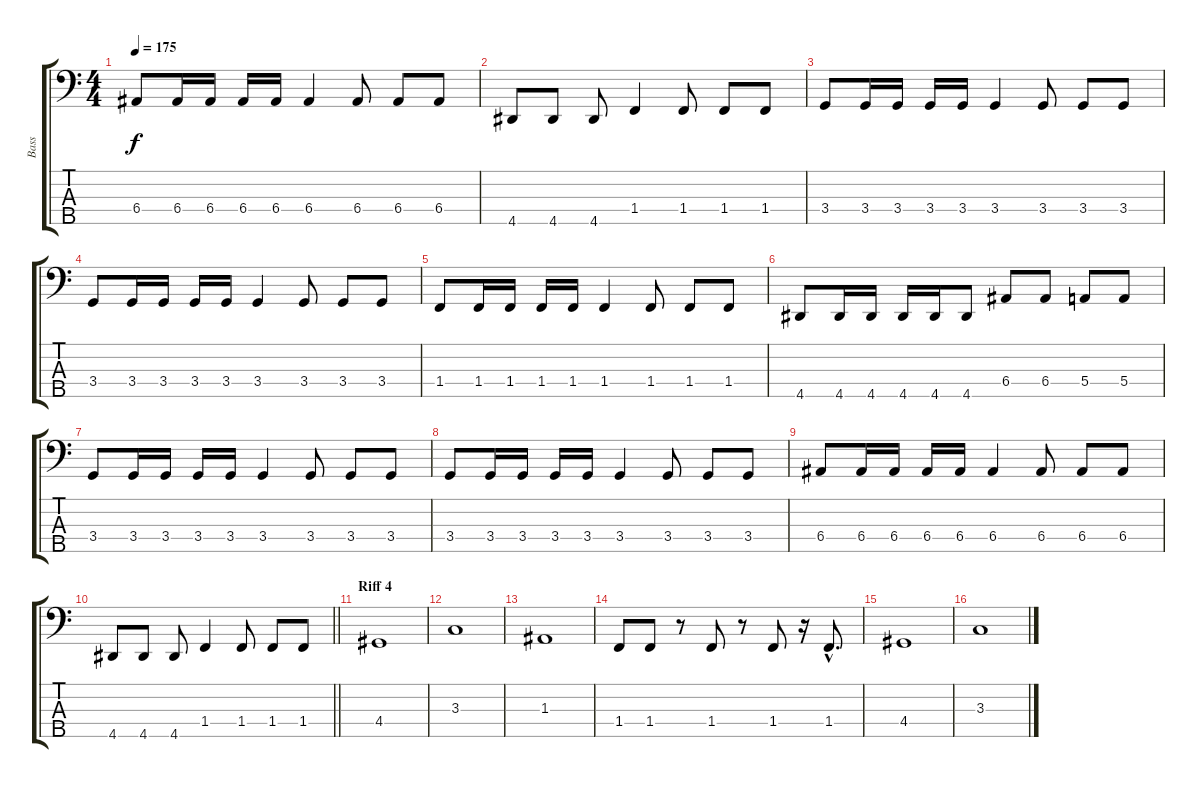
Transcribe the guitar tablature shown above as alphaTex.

\track ("Bass" "Bass") {instrument electricbasspick}
\staff {score tabs}
\tuning (G2 D2 A1 E1 B0) {hide}
\ts (4 4)
\tempo 175
\clef f4
\ks c
6.4.8{dy f} 6.4.16 6.4.16 6.4.16 6.4.16 6.4.4 6.4.8 6.4.8 6.4.8 |
4.5.8 4.5.8 4.5.8 1.4.4 1.4.8 1.4.8 1.4.8 |
3.4.8 3.4.16 3.4.16 3.4.16 3.4.16 3.4.4 3.4.8 3.4.8 3.4.8 |
3.4.8 3.4.16 3.4.16 3.4.16 3.4.16 3.4.4 3.4.8 3.4.8 3.4.8 |
1.4.8 1.4.16 1.4.16 1.4.16 1.4.16 1.4.4 1.4.8 1.4.8 1.4.8 |
4.5.8 4.5.16 4.5.16 4.5.16 4.5.16 4.5.8 6.4.8 6.4.8 5.4.8 5.4.8 |
3.4.8 3.4.16 3.4.16 3.4.16 3.4.16 3.4.4 3.4.8 3.4.8 3.4.8 |
3.4.8 3.4.16 3.4.16 3.4.16 3.4.16 3.4.4 3.4.8 3.4.8 3.4.8 |
6.4.8 6.4.16 6.4.16 6.4.16 6.4.16 6.4.4 6.4.8 6.4.8 6.4.8 |
\barLineRight lightlight
4.5.8 4.5.8 4.5.8 1.4.4 1.4.8 1.4.8 1.4.8 |
\section ("" "Riff 4")
4.4.1 |
3.3.1 |
1.3.1 |
1.4.8 1.4.8 r.8 1.4.8 r.8 1.4.8 r.16 1.4{hac}.8{d} |
4.4.1 |
3.3.1
